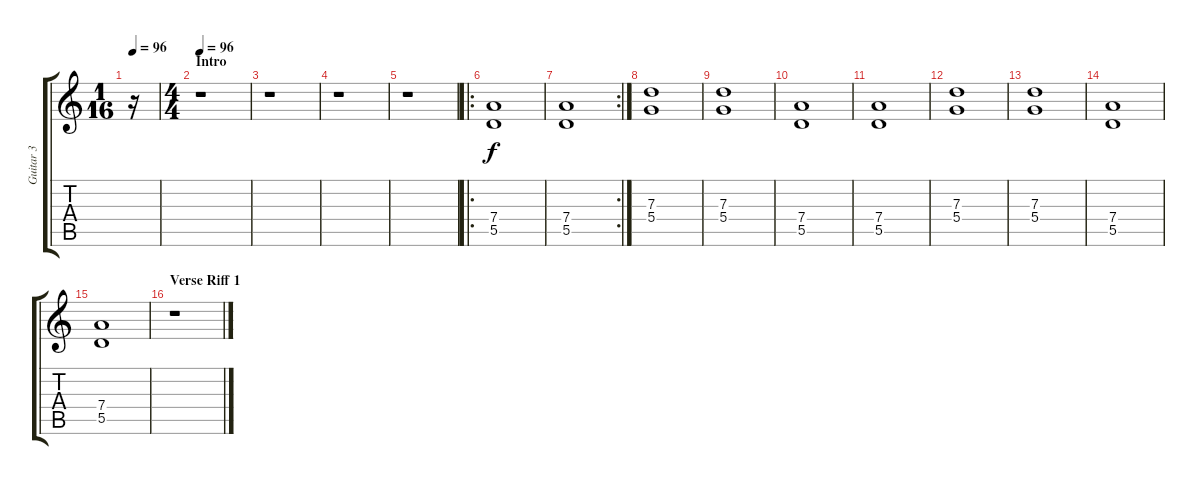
\track ("Guitar 3" "Guitar 3") {instrument distortionguitar}
\staff {score tabs}
\tuning (E4 B3 G3 D3 A2 E2) {hide}
\ts (1 16)
\tempo 96
\clef g2
\ks c
r.16{dy f instrument distortionguitar} |
\ts (4 4)
\section ("" "Intro")
\tempo 96
r.1 |
r.1 |
r.1 |
r.1 |
\ro
(7.4 5.5).1 |
\rc 2
(7.4 5.5).1 |
(7.3 5.4).1 |
(7.3 5.4).1 |
(7.4 5.5).1 |
(7.4 5.5).1 |
(7.3 5.4).1 |
(7.3 5.4).1 |
(7.4 5.5).1 |
(7.4 5.5).1 |
\section ("" "Verse Riff 1")
r.1
